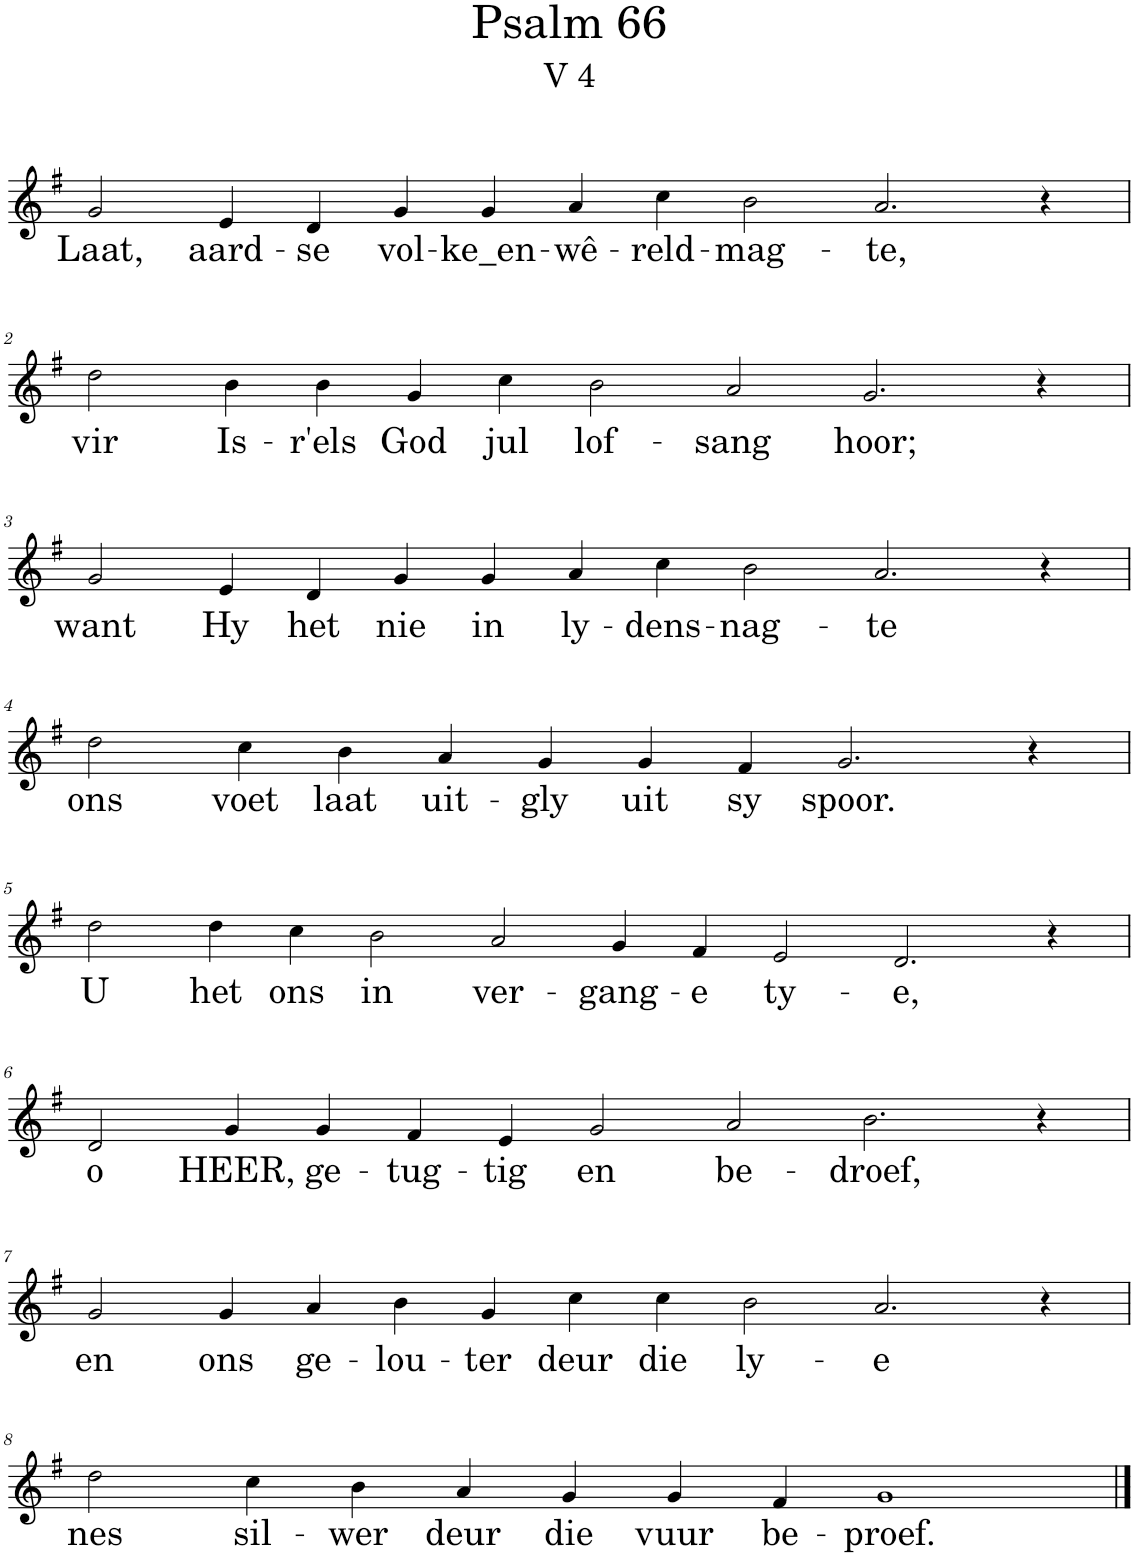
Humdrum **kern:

**kern	**text
*part1	*part1
*staff1	*staff1
*I"Pipe Organ	*
*I'Org.	*
*clefG2	*
*k[f#]	*
*M14/4	*
=1	=1
!	!LO:LY:b
2g/	Laat,
!	!LO:LY:b
4e/	aard-
!	!LO:LY:b
4d/	-se
!	!LO:LY:b
4g/	vol-
!	!LO:LY:b
4g/	-ke_en-
!	!LO:LY:b
4a/	-wê-
!	!LO:LY:b
4cc\	-reld-
!	!LO:LY:b
2b\	-mag-
!	!LO:LY:b
2.a/	-te,
4r	.
!!LO:LB:g=z
=2	=2
!	!LO:LY:b
2dd\	vir
!	!LO:LY:b
4b\	Is-
!	!LO:LY:b
4b\	-r'els
!	!LO:LY:b
4g/	God
!	!LO:LY:b
4cc\	jul
!	!LO:LY:b
2b\	lof-
!	!LO:LY:b
2a/	-sang
!	!LO:LY:b
2.g/	hoor;
4r	.
!!LO:LB:g=z
=3	=3
!	!LO:LY:b
2g/	want
!	!LO:LY:b
4e/	Hy
!	!LO:LY:b
4d/	het
!	!LO:LY:b
4g/	nie
!	!LO:LY:b
4g/	in
!	!LO:LY:b
4a/	ly-
!	!LO:LY:b
4cc\	-dens-
!	!LO:LY:b
2b\	-nag-
!	!LO:LY:b
2.a/	-te
4r	.
!!LO:LB:g=z
=4	=4
*M12/4	*
!	!LO:LY:b
2dd\	ons
!	!LO:LY:b
4cc\	voet
!	!LO:LY:b
4b\	laat
!	!LO:LY:b
4a/	uit-
!	!LO:LY:b
4g/	-gly
!	!LO:LY:b
4g/	uit
!	!LO:LY:b
4f#/	sy
!	!LO:LY:b
2.g/	spoor.
4r	.
!!LO:LB:g=z
=5	=5
*M16/4	*
!	!LO:LY:b
2dd\	U
!	!LO:LY:b
4dd\	het
!	!LO:LY:b
4cc\	ons
!	!LO:LY:b
2b\	in
!	!LO:LY:b
2a/	ver-
!	!LO:LY:b
4g/	-gang-
!	!LO:LY:b
4f#/	-e
!	!LO:LY:b
2e/	ty-
!	!LO:LY:b
2.d/	-e,
4r	.
!!LO:LB:g=z
=6	=6
*M14/4	*
!	!LO:LY:b
2d/	o
!	!LO:LY:b
4g/	HEER,
!	!LO:LY:b
4g/	ge-
!	!LO:LY:b
4f#/	-tug-
!	!LO:LY:b
4e/	-tig
!	!LO:LY:b
2g/	en
!	!LO:LY:b
2a/	be-
!	!LO:LY:b
2.b\	-droef,
4r	.
!!LO:LB:g=z
=7	=7
!	!LO:LY:b
2g/	en
!	!LO:LY:b
4g/	ons
!	!LO:LY:b
4a/	ge-
!	!LO:LY:b
4b\	-lou-
!	!LO:LY:b
4g/	-ter
!	!LO:LY:b
4cc\	deur
!	!LO:LY:b
4cc\	die
!	!LO:LY:b
2b\	ly-
!	!LO:LY:b
2.a/	-e
4r	.
!!LO:LB:g=z
=8	=8
*M12/4	*
!	!LO:LY:b
2dd\	nes
!	!LO:LY:b
4cc\	sil-
!	!LO:LY:b
4b\	-wer
!	!LO:LY:b
4a/	deur
!	!LO:LY:b
4g/	die
!	!LO:LY:b
4g/	vuur
!	!LO:LY:b
4f#/	be-
!	!LO:LY:b
1g	-proef.
==	==
*-	*-
